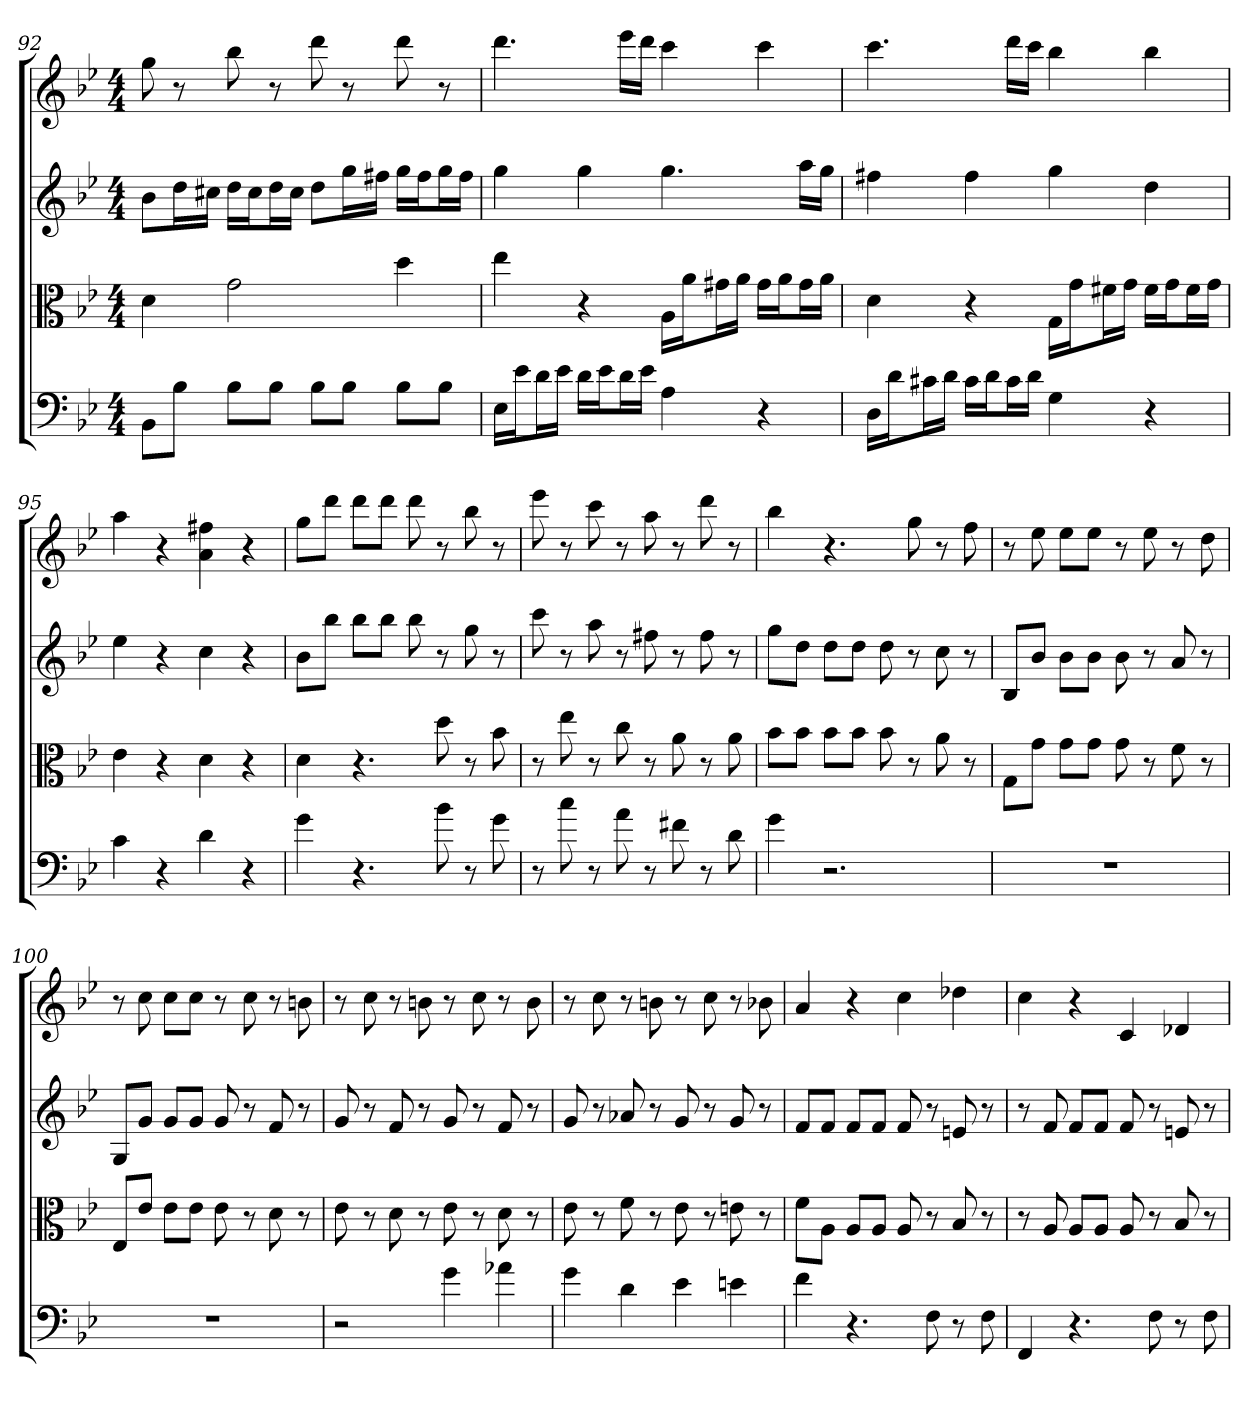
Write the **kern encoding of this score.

**kern	**kern	**kern	**kern
*part4	*part3	*part2	*part1
*staff4	*staff3	*staff2	*staff1
*clefF4	*clefC3	*	*
*k[b-e-]	*k[b-e-]	*k[b-e-]	*k[b-e-]
*B-:	*B-:	*B-:	*B-:
*M4/4	*M4/4	*M4/4	*M4/4
=92	=92	=92	=92
8BB-\L	4d	8b-L	8gg
8B-\J	.	16ddL	8r
.	.	16cc#XJJ	.
8B-\L	2g	16ddLL	8bb-
.	.	16cc#J	.
8B-\J	.	16ddL	8r
.	.	16cc#JJ	.
8B-\L	.	8ddL	8ddd
8B-\J	.	16ggL	8r
.	.	16ff#XJJ	.
8B-\L	4dd	16ggLL	8ddd
.	.	16ff#J	.
8B-\J	.	16ggL	8r
.	.	16ff#JJ	.
=93	=93	=93	=93
16E-\LL	4ee-	4gg	4.ddd
16e-\J	.	.	.
16d\L	.	.	.
16e-\JJ	.	.	.
16d\LL	4r	4gg	.
16e-\J	.	.	.
16d\L	.	.	16eee-LL
16e-\JJ	.	.	16dddJJ
4A	16A\LL	4.gg	4ccc
.	16a\J	.	.
.	16g#X\L	.	.
.	16a\JJ	.	.
4r	16g#\LL	.	4ccc
.	16a\J	.	.
.	16g#\L	16aaLL	.
.	16a\JJ	16ggJJ	.
=94	=94	=94	=94
16D\LL	4d	4ff#X	4.ccc
16d\J	.	.	.
16c#X\L	.	.	.
16d\JJ	.	.	.
16c#\LL	4r	4ff#	.
16d\J	.	.	.
16c#\L	.	.	16dddLL
16d\JJ	.	.	16cccJJ
4G	16G\LL	4gg	4bb-
.	16g\J	.	.
.	16f#X\L	.	.
.	16g\JJ	.	.
4r	16f#\LL	4dd	4bb-
.	16g\J	.	.
.	16f#\L	.	.
.	16g\JJ	.	.
=95	=95	=95	=95
4c	4e-	4ee-	4aa
4r	4r	4r	4r
4d	4d	4cc	4a 4ff#X
4r	4r	4r	4r
=96	=96	=96	=96
4g	4d	8b-L	8ggL
.	.	8bb-J	8dddJ
4.r	4.r	8bb-L	8dddL
.	.	8bb-J	8dddJ
.	.	8bb-	8ddd
8b-	8dd	8r	8r
8r	8r	8gg	8bb-
8g	8b-	8r	8r
=97	=97	=97	=97
8r	8r	8ccc	8eee-
8cc	8ee-	8r	8r
8r	8r	8aa	8ccc
8a	8cc	8r	8r
8r	8r	8ff#X	8aa
8f#X	8a	8r	8r
8r	8r	8ff#	8ddd
8d	8a	8r	8r
=98	=98	=98	=98
4g	8b-\L	8ggL	4bb-
.	8b-\J	8ddJ	.
2.r	8b-\L	8ddL	4.r
.	8b-\J	8ddJ	.
.	8b-	8dd	.
.	8r	8r	8gg
.	8a	8cc	8r
.	8r	8r	8ff
=99	=99	=99	=99
1r	8G\L	8B-L	8r
.	8g\J	8b-J	8ee-
.	8g\L	8b-L	8ee-L
.	8g\J	8b-J	8ee-J
.	8g	8b-	8r
.	8r	8r	8ee-
.	8f	8a	8r
.	8r	8r	8dd
=100	=100	=100	=100
1r	8E-/L	8GL	8r
.	8e-/J	8gJ	8cc
.	8e-\L	8gL	8ccL
.	8e-\J	8gJ	8ccJ
.	8e-	8g	8r
.	8r	8r	8cc
.	8d	8f	8r
.	8r	8r	8bn
=101	=101	=101	=101
2r	8e-	8g	8r
.	8r	8r	8cc
.	8d	8f	8r
.	8r	8r	8bn
4g	8e-	8g	8r
.	8r	8r	8cc
4a-X	8d	8f	8r
.	8r	8r	8b
=102	=102	=102	=102
4g	8e-	8g	8r
.	8r	8r	8cc
4d	8f	8a-X	8r
.	8r	8r	8bn
4e-	8e-	8g	8r
.	8r	8r	8cc
4en	8en	8g	8r
.	8r	8r	8b-X
=103	=103	=103	=103
4f	8f\L	8fL	4a
.	8A\J	8fJ	.
4.r	8A/L	8fL	4r
.	8A/J	8fJ	.
.	8A	8f	4cc
8F	8r	8r	.
8r	8B-	8en	4dd-X
8F	8r	8r	.
=104	=104	=104	=104
4FF	8r	8r	4cc
.	8A	8f	.
4.r	8A/L	8fL	4r
.	8A/J	8fJ	.
.	8A	8f	4c
8F	8r	8r	.
8r	8B-	8en	4d-X
8F	8r	8r	.
=	=	=	=
*-	*-	*-	*-
